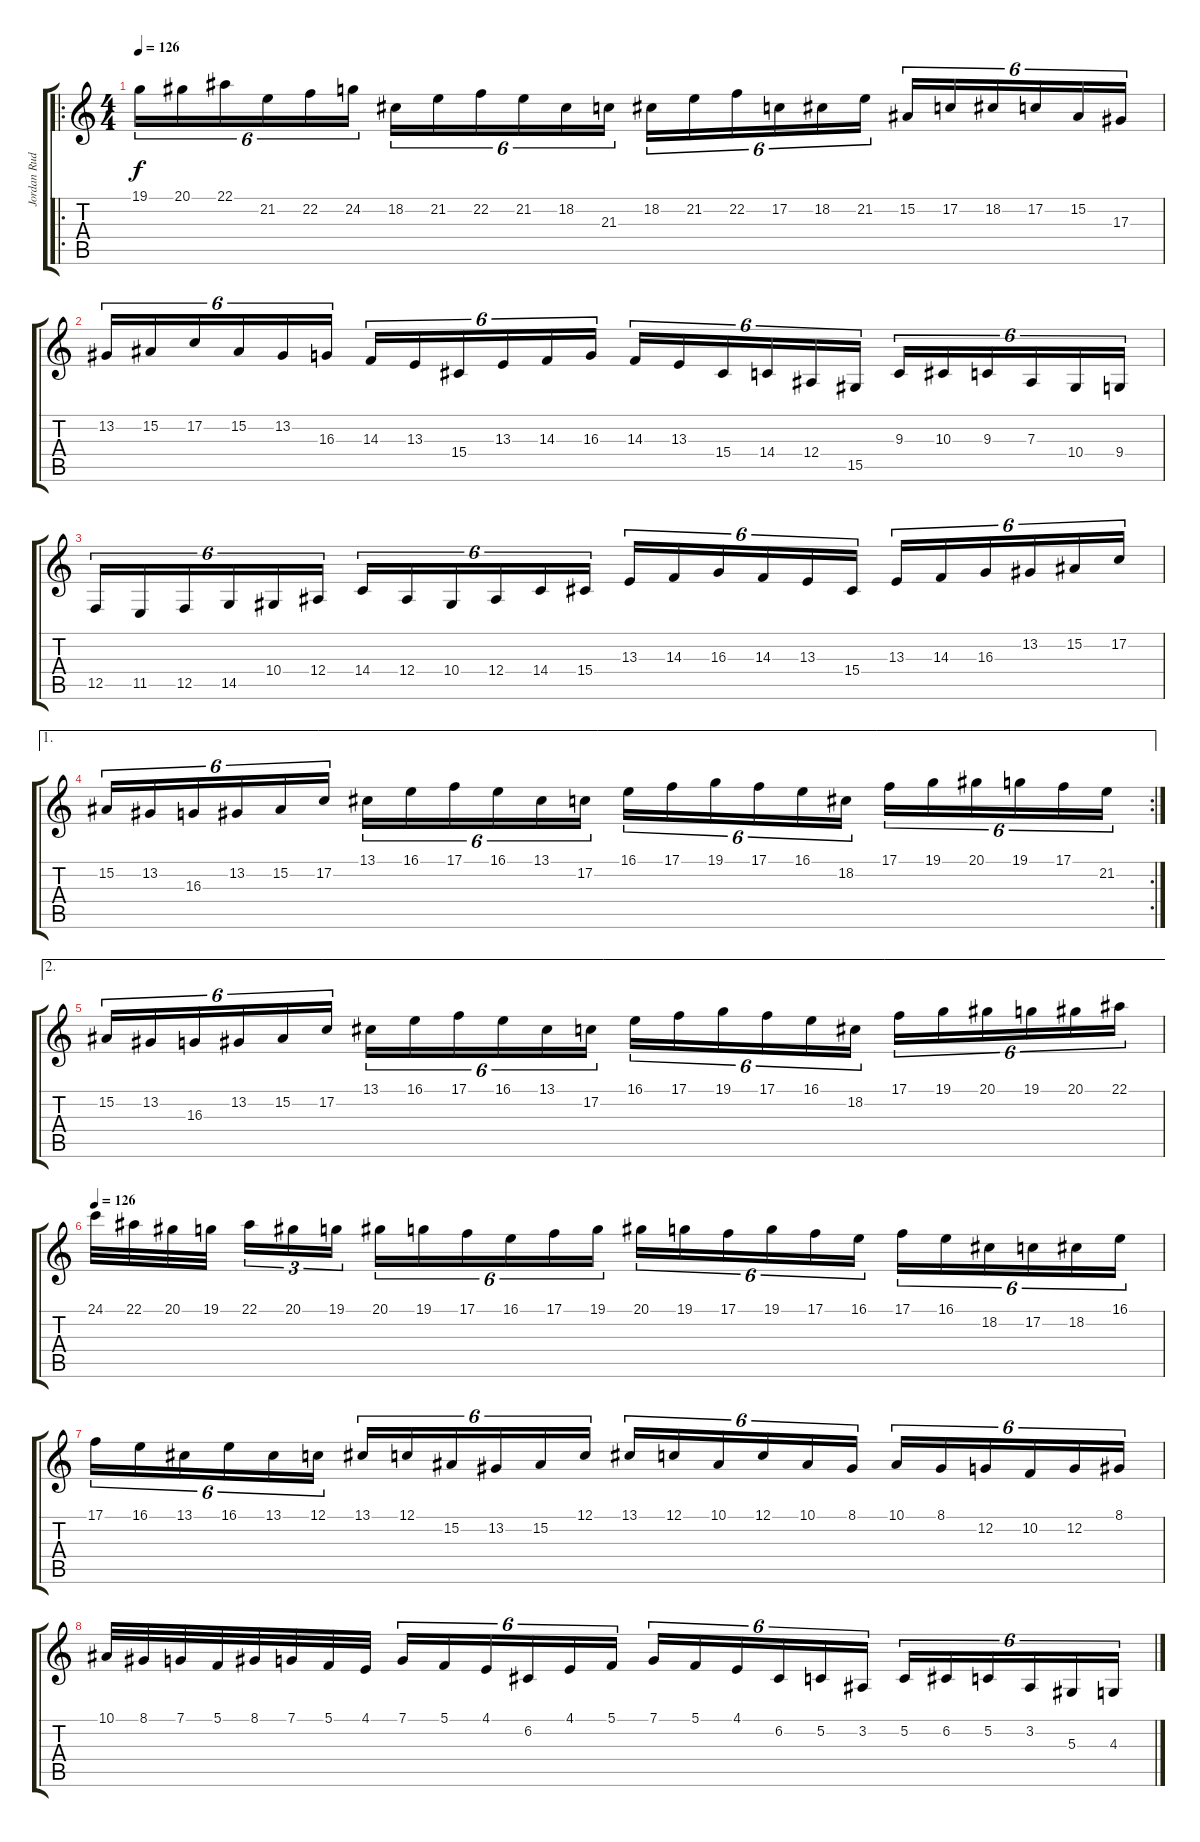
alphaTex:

\track ("Jordan Rudess R" "Jordan Rud") {instrument acousticgrandpiano}
\staff {score tabs}
\tuning (C4 G3 Eb3 Bb2 F2 C2) {hide}
\ro
\ts (4 4)
\tempo 126
\clef g2
\ks c
19.1.16{tu (6 4) dy f volume 10 balance 2 instrument lead2sawtooth} 20.1.16{tu (6 4)} 22.1.16{tu (6 4)} 21.2.16{tu (6 4)} 22.2.16{tu (6 4)} 24.2.16{tu (6 4)} 18.2.16{tu (6 4)} 21.2.16{tu (6 4)} 22.2.16{tu (6 4)} 21.2.16{tu (6 4)} 18.2.16{tu (6 4)} 21.3.16{tu (6 4)} 18.2.16{tu (6 4)} 21.2.16{tu (6 4)} 22.2.16{tu (6 4)} 17.2.16{tu (6 4)} 18.2.16{tu (6 4)} 21.2.16{tu (6 4)} 15.2.16{tu (6 4)} 17.2.16{tu (6 4)} 18.2.16{tu (6 4)} 17.2.16{tu (6 4)} 15.2.16{tu (6 4)} 17.3.16{tu (6 4)} |
13.2.16{tu (6 4)} 15.2.16{tu (6 4)} 17.2.16{tu (6 4)} 15.2.16{tu (6 4)} 13.2.16{tu (6 4)} 16.3.16{tu (6 4)} 14.3.16{tu (6 4)} 13.3.16{tu (6 4)} 15.4.16{tu (6 4)} 13.3.16{tu (6 4)} 14.3.16{tu (6 4)} 16.3.16{tu (6 4)} 14.3.16{tu (6 4)} 13.3.16{tu (6 4)} 15.4.16{tu (6 4)} 14.4.16{tu (6 4)} 12.4.16{tu (6 4)} 15.5.16{tu (6 4)} 9.3.16{tu (6 4)} 10.3.16{tu (6 4)} 9.3.16{tu (6 4)} 7.3.16{tu (6 4)} 10.4.16{tu (6 4)} 9.4.16{tu (6 4)} |
12.5.16{tu (6 4)} 11.5.16{tu (6 4)} 12.5.16{tu (6 4)} 14.5.16{tu (6 4)} 10.4.16{tu (6 4)} 12.4.16{tu (6 4)} 14.4.16{tu (6 4)} 12.4.16{tu (6 4)} 10.4.16{tu (6 4)} 12.4.16{tu (6 4)} 14.4.16{tu (6 4)} 15.4.16{tu (6 4)} 13.3.16{tu (6 4)} 14.3.16{tu (6 4)} 16.3.16{tu (6 4)} 14.3.16{tu (6 4)} 13.3.16{tu (6 4)} 15.4.16{tu (6 4)} 13.3.16{tu (6 4)} 14.3.16{tu (6 4)} 16.3.16{tu (6 4)} 13.2.16{tu (6 4)} 15.2.16{tu (6 4)} 17.2.16{tu (6 4)} |
\ae 1
\rc 2
15.2.16{tu (6 4)} 13.2.16{tu (6 4)} 16.3.16{tu (6 4)} 13.2.16{tu (6 4)} 15.2.16{tu (6 4)} 17.2.16{tu (6 4)} 13.1.16{tu (6 4)} 16.1.16{tu (6 4)} 17.1.16{tu (6 4)} 16.1.16{tu (6 4)} 13.1.16{tu (6 4)} 17.2.16{tu (6 4)} 16.1.16{tu (6 4)} 17.1.16{tu (6 4)} 19.1.16{tu (6 4)} 17.1.16{tu (6 4)} 16.1.16{tu (6 4)} 18.2.16{tu (6 4)} 17.1.16{tu (6 4)} 19.1.16{tu (6 4)} 20.1.16{tu (6 4)} 19.1.16{tu (6 4)} 17.1.16{tu (6 4)} 21.2.16{tu (6 4)} |
\ae 2
15.2.16{tu (6 4)} 13.2.16{tu (6 4)} 16.3.16{tu (6 4)} 13.2.16{tu (6 4)} 15.2.16{tu (6 4)} 17.2.16{tu (6 4)} 13.1.16{tu (6 4)} 16.1.16{tu (6 4)} 17.1.16{tu (6 4)} 16.1.16{tu (6 4)} 13.1.16{tu (6 4)} 17.2.16{tu (6 4)} 16.1.16{tu (6 4)} 17.1.16{tu (6 4)} 19.1.16{tu (6 4)} 17.1.16{tu (6 4)} 16.1.16{tu (6 4)} 18.2.16{tu (6 4)} 17.1.16{tu (6 4)} 19.1.16{tu (6 4)} 20.1.16{tu (6 4)} 19.1.16{tu (6 4)} 20.1.16{tu (6 4)} 22.1.16{tu (6 4)} |
\tempo 126
24.1.32 22.1.32 20.1.32 19.1.32 22.1.16{tu (3 2)} 20.1.16{tu (3 2)} 19.1.16{tu (3 2)} 20.1.16{tu (6 4)} 19.1.16{tu (6 4)} 17.1.16{tu (6 4)} 16.1.16{tu (6 4)} 17.1.16{tu (6 4)} 19.1.16{tu (6 4)} 20.1.16{tu (6 4)} 19.1.16{tu (6 4)} 17.1.16{tu (6 4)} 19.1.16{tu (6 4)} 17.1.16{tu (6 4)} 16.1.16{tu (6 4)} 17.1.16{tu (6 4)} 16.1.16{tu (6 4)} 18.2.16{tu (6 4)} 17.2.16{tu (6 4)} 18.2.16{tu (6 4)} 16.1.16{tu (6 4)} |
17.1.16{tu (6 4)} 16.1.16{tu (6 4)} 13.1.16{tu (6 4)} 16.1.16{tu (6 4)} 13.1.16{tu (6 4)} 12.1.16{tu (6 4)} 13.1.16{tu (6 4)} 12.1.16{tu (6 4)} 15.2.16{tu (6 4)} 13.2.16{tu (6 4)} 15.2.16{tu (6 4)} 12.1.16{tu (6 4)} 13.1.16{tu (6 4)} 12.1.16{tu (6 4)} 10.1.16{tu (6 4)} 12.1.16{tu (6 4)} 10.1.16{tu (6 4)} 8.1.16{tu (6 4)} 10.1.16{tu (6 4)} 8.1.16{tu (6 4)} 12.2.16{tu (6 4)} 10.2.16{tu (6 4)} 12.2.16{tu (6 4)} 8.1.16{tu (6 4)} |
10.1.32 8.1.32 7.1.32 5.1.32 8.1.32 7.1.32 5.1.32 4.1.32 7.1.16{tu (6 4)} 5.1.16{tu (6 4)} 4.1.16{tu (6 4)} 6.2.16{tu (6 4)} 4.1.16{tu (6 4)} 5.1.16{tu (6 4)} 7.1.16{tu (6 4)} 5.1.16{tu (6 4)} 4.1.16{tu (6 4)} 6.2.16{tu (6 4)} 5.2.16{tu (6 4)} 3.2.16{tu (6 4)} 5.2.16{tu (6 4)} 6.2.16{tu (6 4)} 5.2.16{tu (6 4)} 3.2.16{tu (6 4)} 5.3.16{tu (6 4)} 4.3.16{tu (6 4)}
